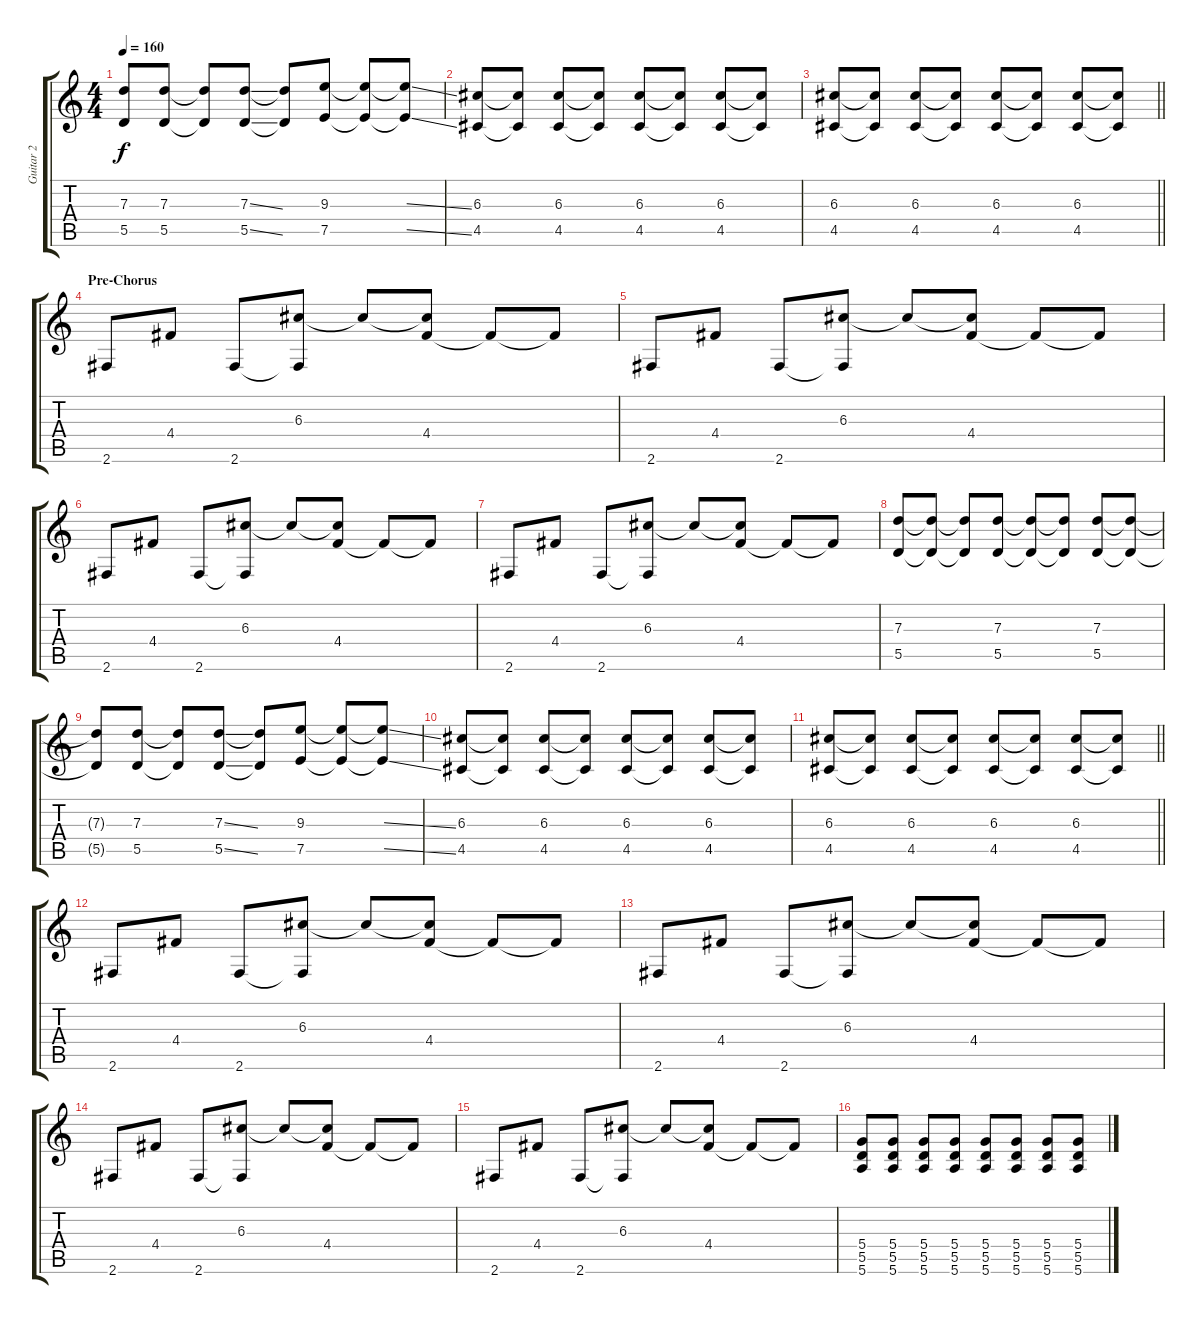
\track ("Guitar 2" "Guitar 2") {instrument distortionguitar}
\staff {score tabs}
\tuning (E4 B3 G3 D3 A2 E2) {hide}
\ts (4 4)
\tempo 160
\clef g2
\ks c
(7.3{t} 5.5{t}).8{dy f} (7.3 5.5).8 (7.3{t} 5.5{t}).8 (7.3{ss} 5.5{ss}).8 (7.3{t} 5.5{t}).8 (9.3 7.5).8 (9.3{t} 7.5{t}).8 (9.3{ss t} 7.5{ss t}).8 |
(6.3 4.5).8 (6.3{t} 4.5{t}).8 (6.3 4.5).8 (6.3{t} 4.5{t}).8 (6.3 4.5).8 (6.3{t} 4.5{t}).8 (6.3 4.5).8 (6.3{t} 4.5{t}).8 |
\barLineRight lightlight
(6.3 4.5).8 (6.3{t} 4.5{t}).8 (6.3 4.5).8 (6.3{t} 4.5{t}).8 (6.3 4.5).8 (6.3{t} 4.5{t}).8 (6.3 4.5).8 (6.3{t} 4.5{t}).8 |
\section ("" "Pre-Chorus")
2.6.8{instrument electricguitarclean} 4.4.8 2.6.8 (6.3 2.6{t}).8 6.3{t}.8 (6.3{t} 4.4).8 4.4{t}.8 4.4{t}.8 |
2.6.8 4.4.8 2.6.8 (6.3 2.6{t}).8 6.3{t}.8 (6.3{t} 4.4).8 4.4{t}.8 4.4{t}.8 |
2.6.8 4.4.8 2.6.8 (6.3 2.6{t}).8 6.3{t}.8 (6.3{t} 4.4).8 4.4{t}.8 4.4{t}.8 |
2.6.8 4.4.8 2.6.8 (6.3 2.6{t}).8 6.3{t}.8 (6.3{t} 4.4).8 4.4{t}.8 4.4{t}.8 |
(7.3 5.5).8{instrument distortionguitar} (7.3{t} 5.5{t}).8 (7.3{t} 5.5{t}).8 (7.3 5.5).8 (7.3{t} 5.5{t}).8 (7.3{t} 5.5{t}).8 (7.3 5.5).8 (7.3{t} 5.5{t}).8 |
(7.3{t} 5.5{t}).8 (7.3 5.5).8 (7.3{t} 5.5{t}).8 (7.3{ss} 5.5{ss}).8 (7.3{t} 5.5{t}).8 (9.3 7.5).8 (9.3{t} 7.5{t}).8 (9.3{ss t} 7.5{ss t}).8 |
(6.3 4.5).8 (6.3{t} 4.5{t}).8 (6.3 4.5).8 (6.3{t} 4.5{t}).8 (6.3 4.5).8 (6.3{t} 4.5{t}).8 (6.3 4.5).8 (6.3{t} 4.5{t}).8 |
\barLineRight lightlight
(6.3 4.5).8 (6.3{t} 4.5{t}).8 (6.3 4.5).8 (6.3{t} 4.5{t}).8 (6.3 4.5).8 (6.3{t} 4.5{t}).8 (6.3 4.5).8 (6.3{t} 4.5{t}).8 |
2.6.8{instrument electricguitarclean} 4.4.8 2.6.8 (6.3 2.6{t}).8 6.3{t}.8 (6.3{t} 4.4).8 4.4{t}.8 4.4{t}.8 |
2.6.8 4.4.8 2.6.8 (6.3 2.6{t}).8 6.3{t}.8 (6.3{t} 4.4).8 4.4{t}.8 4.4{t}.8 |
2.6.8 4.4.8 2.6.8 (6.3 2.6{t}).8 6.3{t}.8 (6.3{t} 4.4).8 4.4{t}.8 4.4{t}.8 |
2.6.8 4.4.8 2.6.8 (6.3 2.6{t}).8 6.3{t}.8 (6.3{t} 4.4).8 4.4{t}.8 4.4{t}.8 |
(5.4 5.5 5.6).8{instrument distortionguitar} (5.4 5.5 5.6).8 (5.4 5.5 5.6).8 (5.4 5.5 5.6).8 (5.4 5.5 5.6).8 (5.4 5.5 5.6).8 (5.4 5.5 5.6).8 (5.4 5.5 5.6).8
